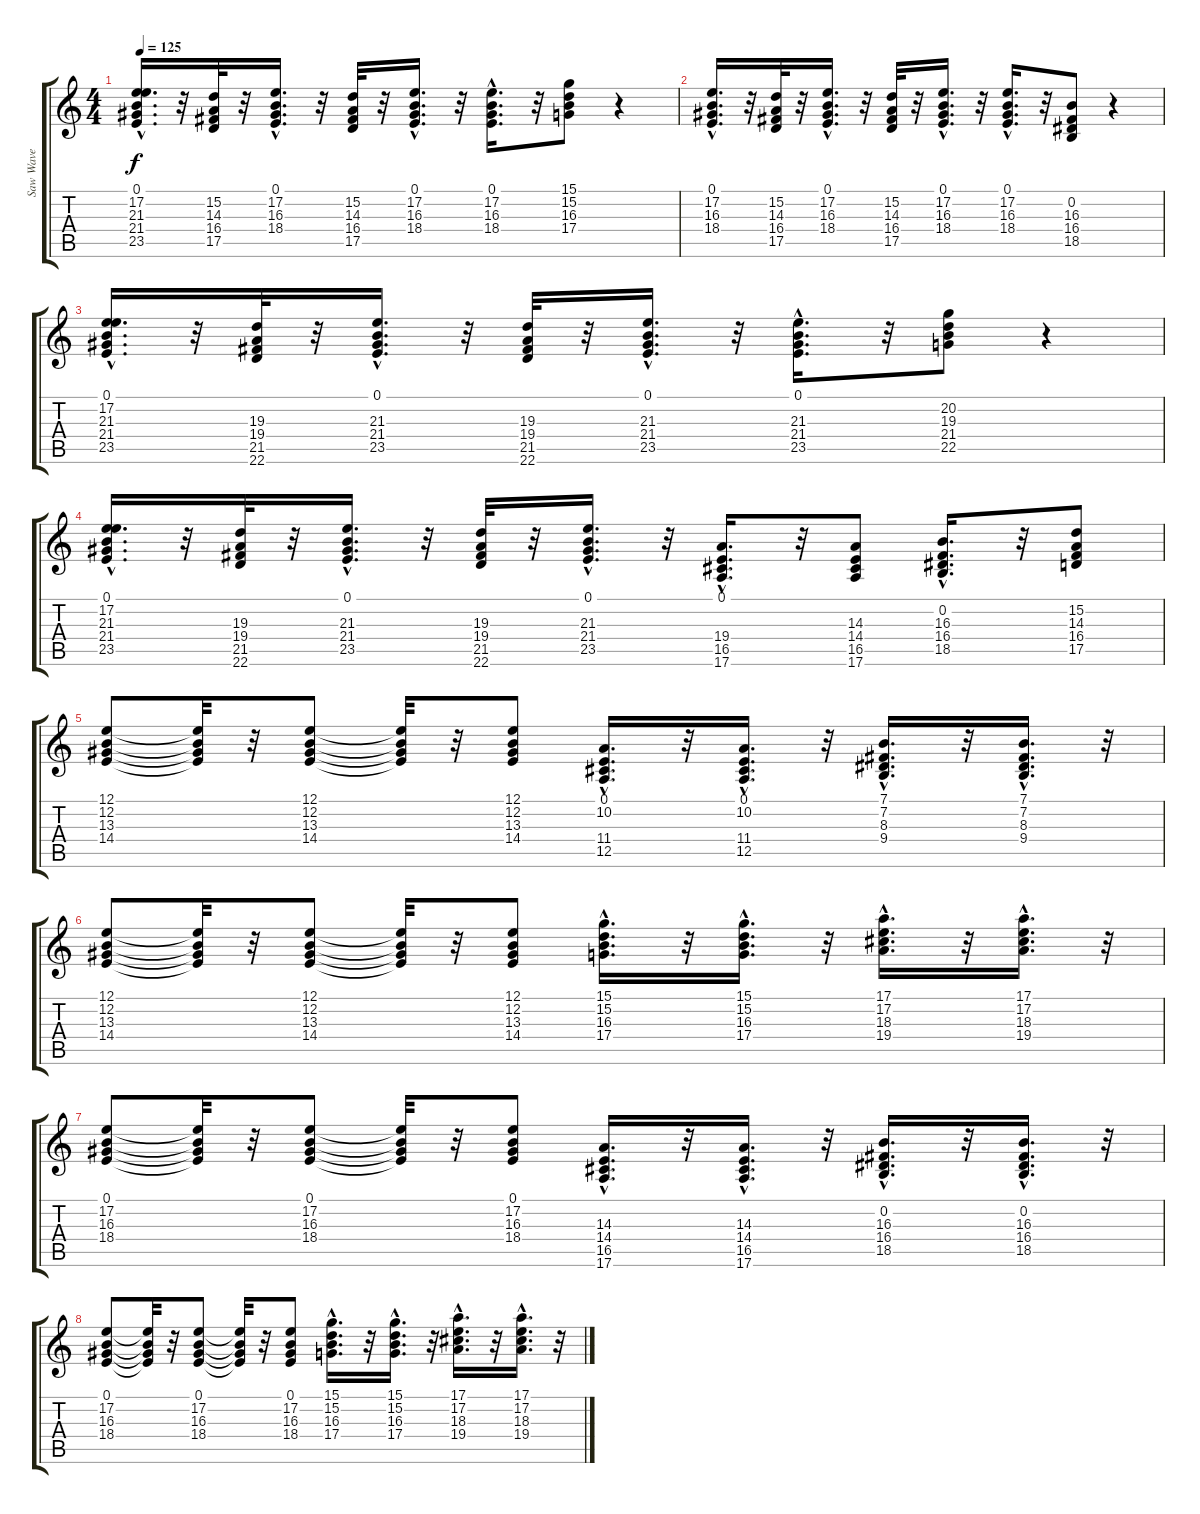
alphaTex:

\track ("Saw Wave" "Saw Wave") {instrument lead2sawtooth}
\staff {score tabs}
\tuning (E4 B3 G3 D3 A2 E2) {hide}
\ts (4 4)
\tempo 125
\clef g2
\ks c
(0.1{hac} 17.2{hac} 21.3{hac} 21.4{hac} 23.5{hac}).16{d dy f} r.32 (15.2 14.3 16.4 17.5).32 r.32 (0.1{hac} 17.2{hac} 16.3{hac} 18.4{hac}).16{d} r.32 (15.2 14.3 16.4 17.5).32 r.32 (0.1{hac} 17.2{hac} 16.3{hac} 18.4{hac}).16{d} r.32 (0.1{hac} 17.2{hac} 16.3{hac} 18.4{hac}).16{d} r.32 (15.1 15.2 16.3 17.4).8 r.4 |
(0.1{hac} 17.2{hac} 16.3{hac} 18.4{hac}).16{d} r.32 (15.2 14.3 16.4 17.5).32 r.32 (0.1{hac} 17.2{hac} 16.3{hac} 18.4{hac}).16{d} r.32 (15.2 14.3 16.4 17.5).32 r.32 (0.1{hac} 17.2{hac} 16.3{hac} 18.4{hac}).16{d} r.32 (0.1{hac} 17.2{hac} 16.3{hac} 18.4{hac}).16{d} r.32 (0.2 16.3 16.4 18.5).8 r.4 |
(0.1{hac} 17.2{hac} 21.3{hac} 21.4{hac} 23.5{hac}).16{d} r.32 (19.3 19.4 21.5 22.6).32 r.32 (0.1{hac} 21.3{hac} 21.4{hac} 23.5{hac}).16{d} r.32 (19.3 19.4 21.5 22.6).32 r.32 (0.1{hac} 21.3{hac} 21.4{hac} 23.5{hac}).16{d} r.32 (0.1{hac} 21.3{hac} 21.4{hac} 23.5{hac}).16{d} r.32 (20.2 19.3 21.4 22.5).8 r.4 |
(0.1{hac} 17.2{hac} 21.3{hac} 21.4{hac} 23.5{hac}).16{d} r.32 (19.3 19.4 21.5 22.6).32 r.32 (0.1{hac} 21.3{hac} 21.4{hac} 23.5{hac}).16{d} r.32 (19.3 19.4 21.5 22.6).32 r.32 (0.1{hac} 21.3{hac} 21.4{hac} 23.5{hac}).16{d} r.32 (0.1{hac} 19.4{hac} 16.5{hac} 17.6{hac}).16{d} r.32 (14.3 14.4 16.5 17.6).8 (0.2{hac} 16.3{hac} 16.4{hac} 18.5{hac}).16{d} r.32 (15.2 14.3 16.4 17.5).8 |
(12.1 12.2 13.3 14.4).8 (12.1{t} 12.2{t} 13.3{t} 14.4{t}).32 r.32 (12.1 12.2 13.3 14.4).8 (12.1{t} 12.2{t} 13.3{t} 14.4{t}).32 r.32 (12.1 12.2 13.3 14.4).8 (0.1{hac} 10.2{hac} 11.4{hac} 12.5{hac}).16{d} r.32 (0.1{hac} 10.2{hac} 11.4{hac} 12.5{hac}).16{d} r.32 (7.1{hac} 7.2{hac} 8.3{hac} 9.4{hac}).16{d} r.32 (7.1{hac} 7.2{hac} 8.3{hac} 9.4{hac}).16{d} r.32 |
(12.1 12.2 13.3 14.4).8 (12.1{t} 12.2{t} 13.3{t} 14.4{t}).32 r.32 (12.1 12.2 13.3 14.4).8 (12.1{t} 12.2{t} 13.3{t} 14.4{t}).32 r.32 (12.1 12.2 13.3 14.4).8 (15.1{hac} 15.2{hac} 16.3{hac} 17.4{hac}).16{d} r.32 (15.1{hac} 15.2{hac} 16.3{hac} 17.4{hac}).16{d} r.32 (17.1{hac} 17.2{hac} 18.3{hac} 19.4{hac}).16{d} r.32 (17.1{hac} 17.2{hac} 18.3{hac} 19.4{hac}).16{d} r.32 |
(0.1 17.2 16.3 18.4).8 (0.1{t} 17.2{t} 16.3{t} 18.4{t}).32 r.32 (0.1 17.2 16.3 18.4).8 (0.1{t} 17.2{t} 16.3{t} 18.4{t}).32 r.32 (0.1 17.2 16.3 18.4).8 (14.3{hac} 14.4{hac} 16.5{hac} 17.6{hac}).16{d} r.32 (14.3{hac} 14.4{hac} 16.5{hac} 17.6{hac}).16{d} r.32 (0.2{hac} 16.3{hac} 16.4{hac} 18.5{hac}).16{d} r.32 (0.2{hac} 16.3{hac} 16.4{hac} 18.5{hac}).16{d} r.32 |
(0.1 17.2 16.3 18.4).8 (0.1{t} 17.2{t} 16.3{t} 18.4{t}).32 r.32 (0.1 17.2 16.3 18.4).8 (0.1{t} 17.2{t} 16.3{t} 18.4{t}).32 r.32 (0.1 17.2 16.3 18.4).8 (15.1{hac} 15.2{hac} 16.3{hac} 17.4{hac}).16{d} r.32 (15.1{hac} 15.2{hac} 16.3{hac} 17.4{hac}).16{d} r.32 (17.1{hac} 17.2{hac} 18.3{hac} 19.4{hac}).16{d} r.32 (17.1{hac} 17.2{hac} 18.3{hac} 19.4{hac}).16{d} r.32
